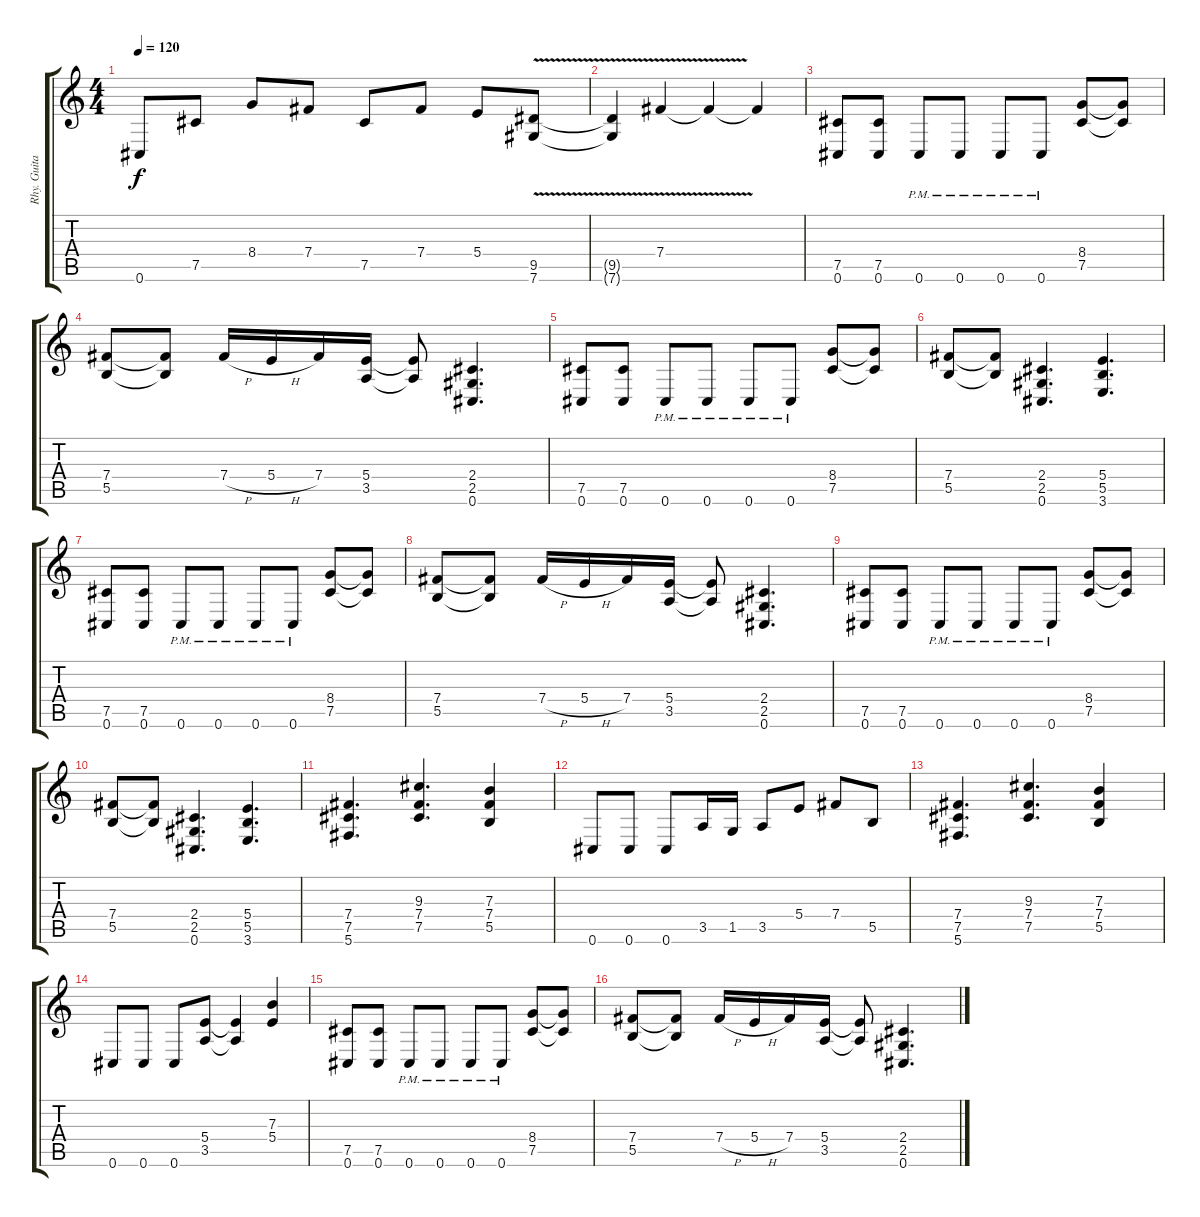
\track ("Rhy. Guitar 1" "Rhy. Guita") {instrument overdrivenguitar}
\staff {score tabs}
\tuning (Db4 Ab3 E3 B2 Gb2 Db2) {hide}
\ts (4 4)
\tempo 120
\clef g2
\ks c
0.6.8{dy f} 7.5.8 8.4.8 7.4.8 7.5.8 7.4.8 5.4.8 (9.5 7.6{v}).8 |
(9.5{t} 7.6{t}).4 7.4{v}.4 7.4{t}.4 7.4{t}.4 |
(7.5 0.6).8 (7.5 0.6).8 0.6{pm}.8 0.6{pm}.8 0.6{pm}.8 0.6{pm}.8 (8.4 7.5).8 (8.4{t} 7.5{t}).8 |
(7.4 5.5).8 (7.4{t} 5.5{t}).8 7.4{h}.16 5.4{h}.16 7.4.16 (5.4 3.5).16 (5.4{t} 3.5{t}).8 (2.4 2.5 0.6).4{d} |
(7.5 0.6).8 (7.5 0.6).8 0.6{pm}.8 0.6{pm}.8 0.6{pm}.8 0.6{pm}.8 (8.4 7.5).8 (8.4{t} 7.5{t}).8 |
(7.4 5.5).8 (7.4{t} 5.5{t}).8 (2.4 2.5 0.6).4{d} (5.4 5.5 3.6).4{d} |
(7.5 0.6).8 (7.5 0.6).8 0.6{pm}.8 0.6{pm}.8 0.6{pm}.8 0.6{pm}.8 (8.4 7.5).8 (8.4{t} 7.5{t}).8 |
(7.4 5.5).8 (7.4{t} 5.5{t}).8 7.4{h}.16 5.4{h}.16 7.4.16 (5.4 3.5).16 (5.4{t} 3.5{t}).8 (2.4 2.5 0.6).4{d} |
(7.5 0.6).8 (7.5 0.6).8 0.6{pm}.8 0.6{pm}.8 0.6{pm}.8 0.6{pm}.8 (8.4 7.5).8 (8.4{t} 7.5{t}).8 |
(7.4 5.5).8 (7.4{t} 5.5{t}).8 (2.4 2.5 0.6).4{d} (5.4 5.5 3.6).4{d} |
(7.4 7.5 5.6).4{d} (9.3 7.4 7.5).4{d} (7.3 7.4 5.5).4 |
0.6.8 0.6.8 0.6.8 3.5.16 1.5.16 3.5.8 5.4.8 7.4.8 5.5.8 |
(7.4 7.5 5.6).4{d} (9.3 7.4 7.5).4{d} (7.3 7.4 5.5).4 |
0.6.8 0.6.8 0.6.8 (5.4 3.5).8 (5.4{t} 3.5{t}).4 (7.3 5.4).4 |
(7.5 0.6).8 (7.5 0.6).8 0.6{pm}.8 0.6{pm}.8 0.6{pm}.8 0.6{pm}.8 (8.4 7.5).8 (8.4{t} 7.5{t}).8 |
(7.4 5.5).8 (7.4{t} 5.5{t}).8 7.4{h}.16 5.4{h}.16 7.4.16 (5.4 3.5).16 (5.4{t} 3.5{t}).8 (2.4 2.5 0.6).4{d}
